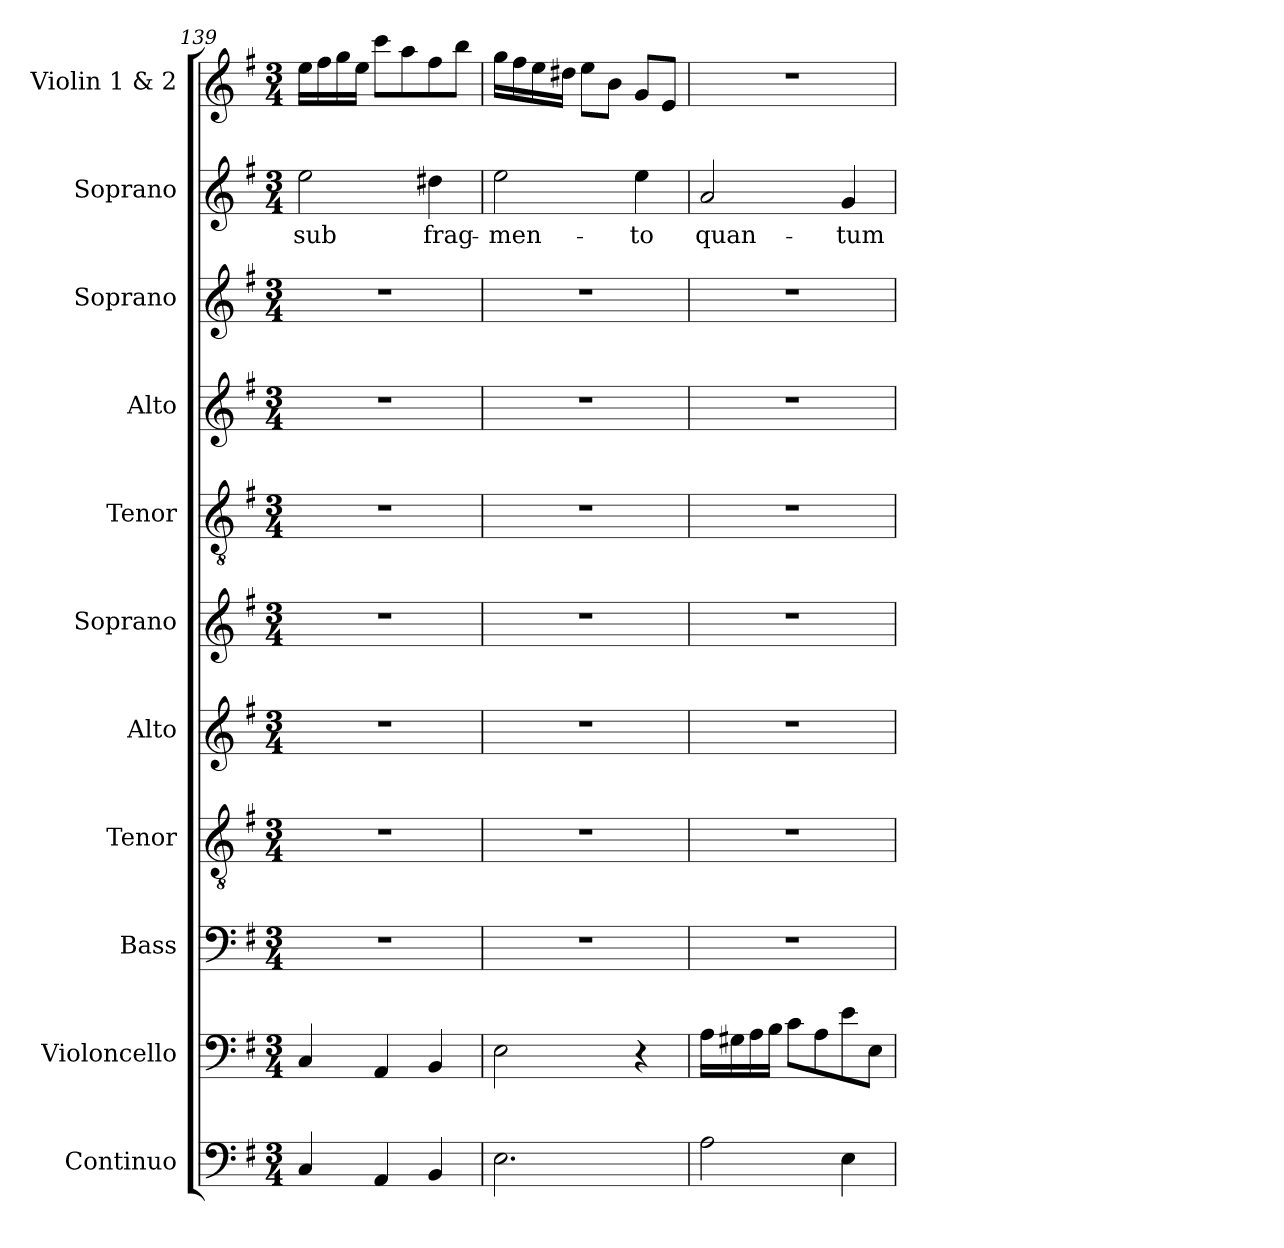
**kern	**kern	**kern	**kern	**kern	**kern	**kern	**kern	**kern	**kern	**text	**kern
*part11	*part10	*part9	*part8	*part7	*part6	*part5	*part4	*part3	*part2	*part2	*part1
*staff11	*staff10	*staff9	*staff8	*staff7	*staff6	*staff5	*staff4	*staff3	*staff2	*staff2	*staff1
*I"Continuo	*I"Violoncello	*I"Bass	*I"Tenor	*I"Alto	*I"Soprano	*I"Tenor	*I"Alto	*I"Soprano	*I"Soprano	*	*I"Violin 1 & 2
*I'Cont.	*I'Vc.	*I'B.	*I'T.	*I'A.	*I'S.	*I'T.	*I'A.	*I'S.	*I'S.	*	*I'Vln. 1/2
!!LO:LB:g=z
*clefF4	*clefF4	*clefF4	*clefGv2	*clefG2	*clefG2	*clefGv2	*clefG2	*clefG2	*clefG2	*	*clefG2
*	*	*	*ITrd7c12	*	*	*ITrd7c12	*	*	*	*	*
*k[f#]	*k[f#]	*k[f#]	*k[f#]	*k[f#]	*k[f#]	*k[f#]	*k[f#]	*k[f#]	*k[f#]	*	*k[f#]
*G:	*G:	*G:	*G:	*G:	*G:	*G:	*G:	*G:	*G:	*	*G:
*M3/4	*M3/4	*M3/4	*M3/4	*M3/4	*M3/4	*M3/4	*M3/4	*M3/4	*M3/4	*	*M3/4
=139	=139	=139	=139	=139	=139	=139	=139	=139	=139	=139	=139
!	!	!LO:N:vis=1	!LO:N:vis=1	!LO:N:vis=1	!LO:N:vis=1	!LO:N:vis=1	!LO:N:vis=1	!LO:N:vis=1	!	!	!
!	!	!	!	!	!	!	!	!	!	!LO:LY:b:color=#000000	!
4Ci/	4Ci/	2.r	2.r	2.r	2.r	2.r	2.r	2.r	2eei\	sub	16eei\LL
.	.	.	.	.	.	.	.	.	.	.	16ff#i\
.	.	.	.	.	.	.	.	.	.	.	16ggi\
.	.	.	.	.	.	.	.	.	.	.	16eei\JJ
4AAi/	4AAi/	.	.	.	.	.	.	.	.	.	8ccci\L
.	.	.	.	.	.	.	.	.	.	.	8aai\
!	!	!	!	!	!	!	!	!	!	!LO:LY:b:color=#000000	!
4BBi/	4BBi/	.	.	.	.	.	.	.	4dd#Xi\	frag-	8ff#i\
.	.	.	.	.	.	.	.	.	.	.	8bbi\J
=140	=140	=140	=140	=140	=140	=140	=140	=140	=140	=140	=140
!	!	!LO:N:vis=1	!LO:N:vis=1	!LO:N:vis=1	!LO:N:vis=1	!LO:N:vis=1	!LO:N:vis=1	!LO:N:vis=1	!	!	!
!	!	!	!	!	!	!	!	!	!	!LO:LY:b:color=#000000	!
2.Ei\	2Ei\	2.r	2.r	2.r	2.r	2.r	2.r	2.r	2eei\	-men-	16ggi\LL
.	.	.	.	.	.	.	.	.	.	.	16ff#i\
.	.	.	.	.	.	.	.	.	.	.	16eei\
.	.	.	.	.	.	.	.	.	.	.	16dd#Xi\JJ
.	.	.	.	.	.	.	.	.	.	.	8eei\L
.	.	.	.	.	.	.	.	.	.	.	8bi\J
!	!	!	!	!	!	!	!	!	!	!LO:LY:b:color=#000000	!
.	4r	.	.	.	.	.	.	.	4eei\	-to	8gi/L
.	.	.	.	.	.	.	.	.	.	.	8ei/J
=141	=141	=141	=141	=141	=141	=141	=141	=141	=141	=141	=141
!	!	!LO:N:vis=1	!LO:N:vis=1	!LO:N:vis=1	!LO:N:vis=1	!LO:N:vis=1	!LO:N:vis=1	!LO:N:vis=1	!	!	!
!	!	!	!	!	!	!	!	!	!	!LO:LY:b:color=#000000	!LO:N:vis=1
2Ai\	16Ai\LL	2.r	2.r	2.r	2.r	2.r	2.r	2.r	2ai/	quan-	2.r
.	16G#Xi\	.	.	.	.	.	.	.	.	.	.
.	16Ai\	.	.	.	.	.	.	.	.	.	.
.	16Bi\JJ	.	.	.	.	.	.	.	.	.	.
.	8ci\L	.	.	.	.	.	.	.	.	.	.
.	8Ai\	.	.	.	.	.	.	.	.	.	.
!	!	!	!	!	!	!	!	!	!	!LO:LY:b:color=#000000	!
4Ei\	8ei\	.	.	.	.	.	.	.	4gi/	-tum	.
.	8Ei\J	.	.	.	.	.	.	.	.	.	.
=	=	=	=	=	=	=	=	=	=	=	=
*-	*-	*-	*-	*-	*-	*-	*-	*-	*-	*-	*-
